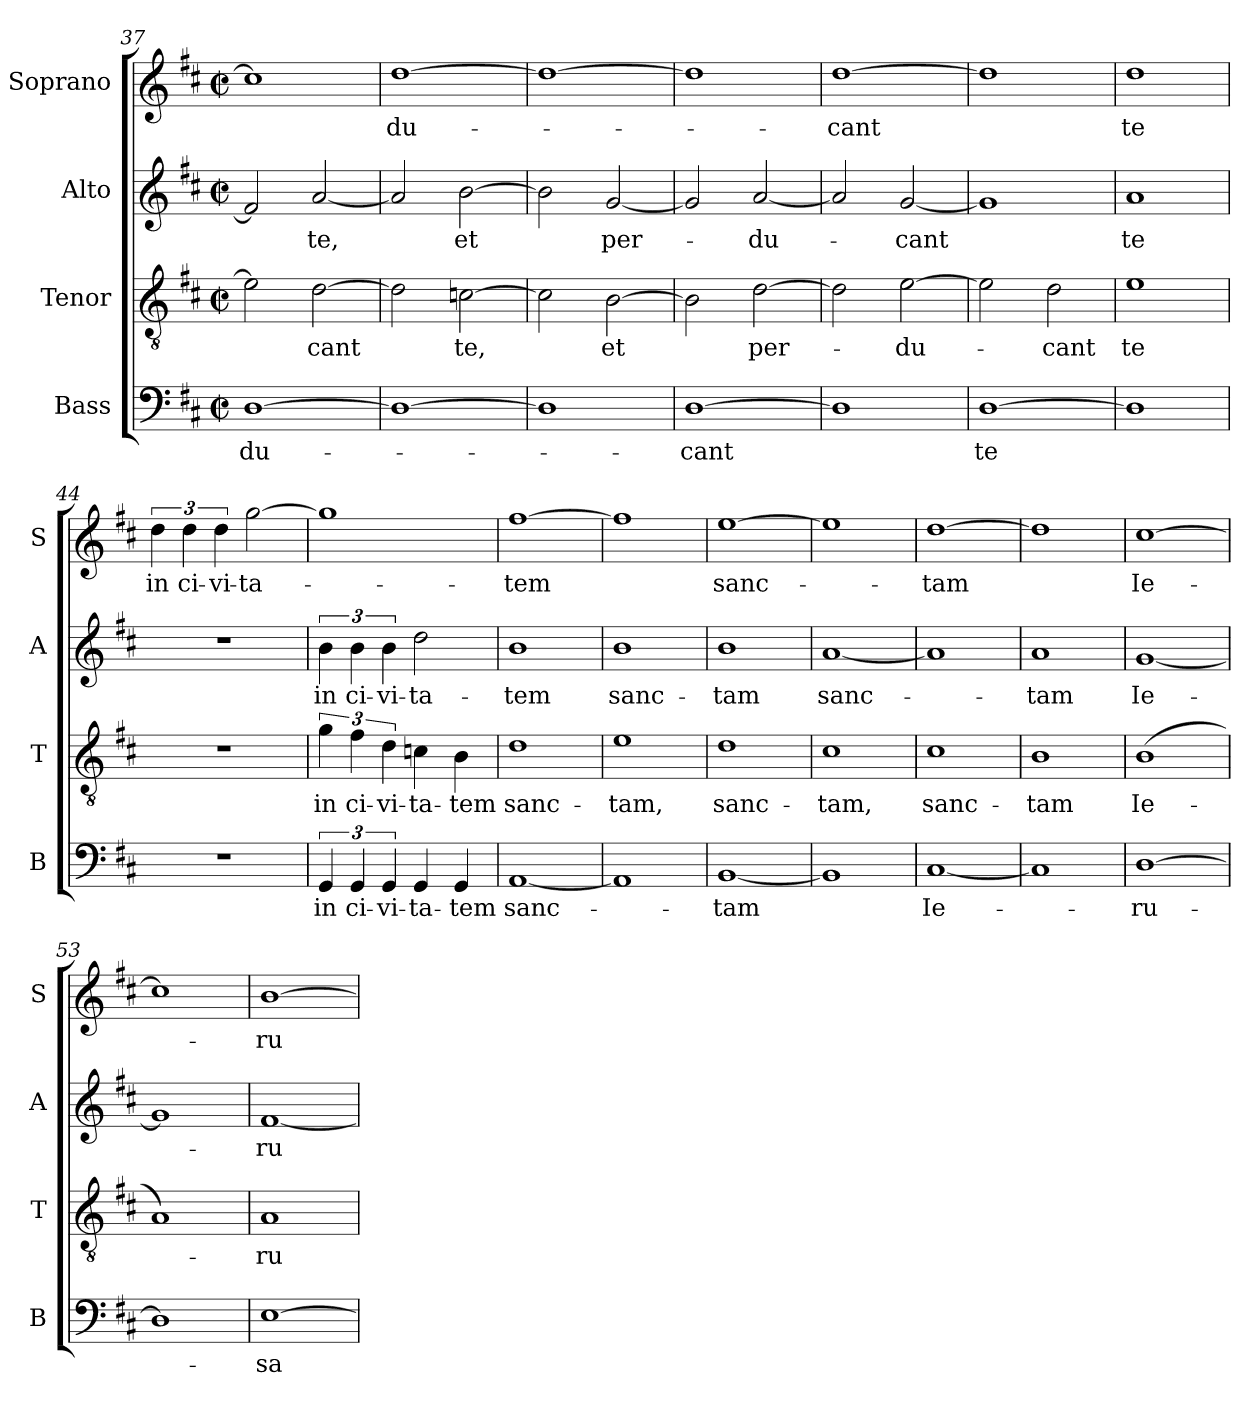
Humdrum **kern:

**kern	**text	**kern	**text	**kern	**text	**kern	**text
*part4	*part4	*part3	*part3	*part2	*part2	*part1	*part1
*staff4	*staff4	*staff3	*staff3	*staff2	*staff2	*staff1	*staff1
*I"Bass	*	*I"Tenor	*	*I"Alto	*	*I"Soprano	*
*I'B	*	*I'T	*	*I'A	*	*I'S	*
*clefF4	*	*clefGv2	*	*clefG2	*	*clefG2	*
*k[f#c#]	*	*k[f#c#]	*	*k[f#c#]	*	*k[f#c#]	*
*D:	*	*D:	*	*D:	*	*D:	*
*M2/2	*	*M2/2	*	*M2/2	*	*M2/2	*
*met(c|)	*	*met(c|)	*	*met(c|)	*	*met(c|)	*
=37	=37	=37	=37	=37	=37	=37	=37
!	!LO:LY:b	!	!	!	!	!	!
[1D	-du-	2e\]	.	2f#/]	.	1cc]	.
!	!	!	!LO:LY:b	!	!LO:LY:b	!	!
.	.	[2d\	-cant	[2a/	te,	.	.
=38	=38	=38	=38	=38	=38	=38	=38
!	!	!	!	!	!	!	!LO:LY:b
1D_	.	2d\]	.	2a/]	.	[1dd	-du-
!	!	!	!LO:LY:b	!	!LO:LY:b	!	!
.	.	[2cn\	te,	[2b\	et	.	.
=39	=39	=39	=39	=39	=39	=39	=39
1D]	.	2c\]	.	2b\]	.	1dd_	.
!	!	!	!LO:LY:b	!	!LO:LY:b	!	!
.	.	[2B\	et	[2g/	per-	.	.
=40	=40	=40	=40	=40	=40	=40	=40
!	!LO:LY:b	!	!	!	!	!	!
[1D	-cant	2B\]	.	2g/]	.	1dd]	.
!	!	!	!LO:LY:b	!	!LO:LY:b	!	!
.	.	[2d\	per-	[2a/	-du-	.	.
=41	=41	=41	=41	=41	=41	=41	=41
!	!	!	!	!	!	!	!LO:LY:b
1D]	.	2d\]	.	2a/]	.	[1dd	-cant
!	!	!	!LO:LY:b	!	!LO:LY:b	!	!
.	.	[2e\	-du-	[2g/	-cant	.	.
!!LO:PB:g=z
=42	=42	=42	=42	=42	=42	=42	=42
!	!LO:LY:b	!	!	!	!	!	!
[1D	te	2e\]	.	1g]	.	1dd]	.
!	!	!	!LO:LY:b	!	!	!	!
.	.	2d\	-cant	.	.	.	.
=43	=43	=43	=43	=43	=43	=43	=43
!	!	!	!LO:LY:b	!	!LO:LY:b	!	!LO:LY:b
1D]	.	1e	te	1a	te	1dd	te
=44	=44	=44	=44	=44	=44	=44	=44
!	!	!	!	!	!	!	!LO:LY:b
1r	.	1r	.	1r	.	6dd\	in
!	!	!	!	!	!	!	!LO:LY:b
.	.	.	.	.	.	6dd\	ci-
!	!	!	!	!	!	!	!LO:LY:b
.	.	.	.	.	.	6dd\	-vi-
!	!	!	!	!	!	!	!LO:LY:b
.	.	.	.	.	.	[2gg\	-ta-
=45	=45	=45	=45	=45	=45	=45	=45
!	!LO:LY:b	!	!LO:LY:b	!	!LO:LY:b	!	!
6GG/	in	6g\	in	6b\	in	1gg]	.
!	!LO:LY:b	!	!LO:LY:b	!	!LO:LY:b	!	!
6GG/	ci-	6f#\	ci-	6b\	ci-	.	.
!	!LO:LY:b	!	!LO:LY:b	!	!LO:LY:b	!	!
6GG/	-vi-	6d\	-vi-	6b\	-vi-	.	.
!	!LO:LY:b	!	!LO:LY:b	!	!LO:LY:b	!	!
4GG/	-ta-	4cn\	-ta-	2dd\	-ta-	.	.
!	!LO:LY:b	!	!LO:LY:b	!	!	!	!
4GG/	-tem	4B\	-tem	.	.	.	.
=46	=46	=46	=46	=46	=46	=46	=46
!	!LO:LY:b	!	!LO:LY:b	!	!LO:LY:b	!	!LO:LY:b
[1AA	sanc-	1d	sanc-	1b	-tem	[1ff#	-tem
=47	=47	=47	=47	=47	=47	=47	=47
!	!	!	!LO:LY:b	!	!LO:LY:b	!	!
1AA]	.	1e	-tam,	1b	sanc-	1ff#]	.
=48	=48	=48	=48	=48	=48	=48	=48
!	!LO:LY:b	!	!LO:LY:b	!	!LO:LY:b	!	!LO:LY:b
[1BB	-tam	1d	sanc-	1b	-tam	[1ee	sanc-
!!LO:LB:g=z
=49	=49	=49	=49	=49	=49	=49	=49
!	!	!	!LO:LY:b	!	!LO:LY:b	!	!
1BB]	.	1c#	-tam,	[1a	sanc-	1ee]	.
=50	=50	=50	=50	=50	=50	=50	=50
!	!LO:LY:b	!	!LO:LY:b	!	!	!	!LO:LY:b
[1C#	Ie-	1c#	sanc-	1a]	.	[1dd	-tam
=51	=51	=51	=51	=51	=51	=51	=51
!	!	!	!LO:LY:b	!	!LO:LY:b	!	!
1C#]	.	1B	-tam	1a	-tam	1dd]	.
=52	=52	=52	=52	=52	=52	=52	=52
!	!LO:LY:b	!	!LO:LY:b	!	!LO:LY:b	!	!LO:LY:b
[1D	-ru-	(>1B	Ie-	[1g	Ie-	[1cc#	Ie-
=53	=53	=53	=53	=53	=53	=53	=53
1D]	.	1A)	.	1g]	.	1cc#]	.
=54	=54	=54	=54	=54	=54	=54	=54
!	!LO:LY:b	!	!LO:LY:b	!	!LO:LY:b	!	!LO:LY:b
[1E	-sa-	1A	-ru-	[1f#	-ru-	[1b	-ru-
=	=	=	=	=	=	=	=
*-	*-	*-	*-	*-	*-	*-	*-
